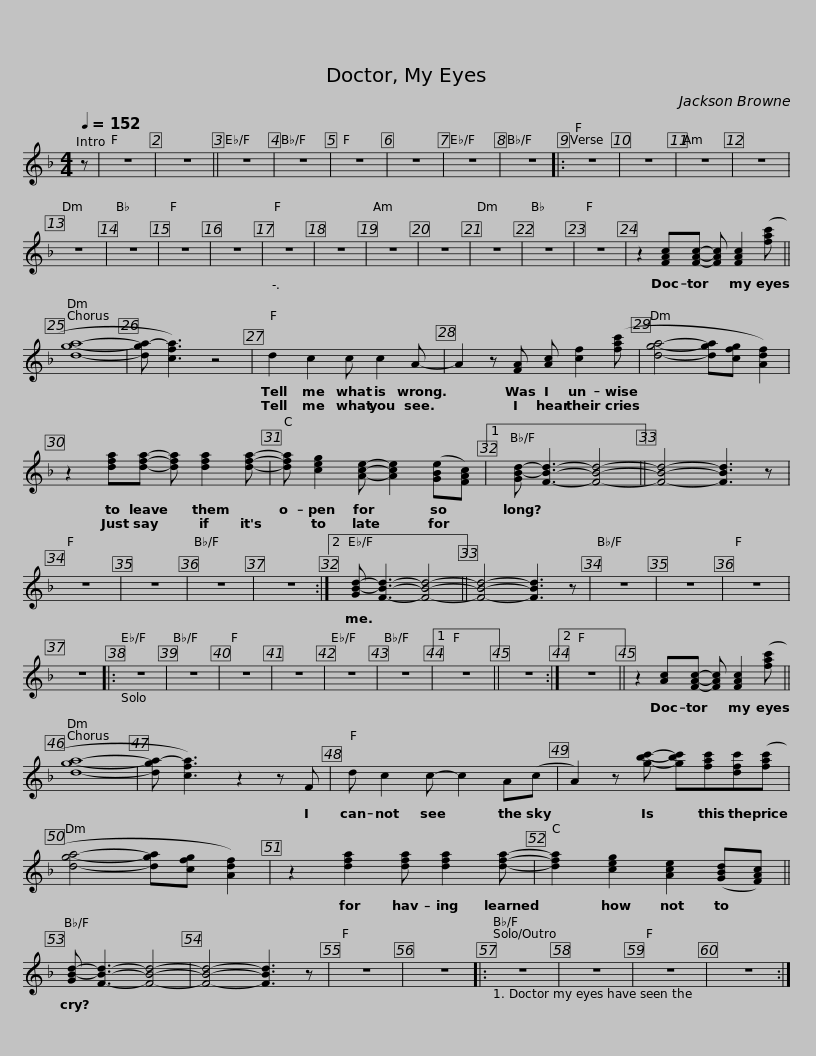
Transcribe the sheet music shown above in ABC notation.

X:1
L:1/8
Q:1/4=152
M:4/4
I:linebreak $
K:F
V:1 treble
V:1
 z | z8 | z8 || z8 | z8 | %5
 z8 | z8 | z8 | z8 |:$ z8 | %10
 z8 | z8 | z8 |$ z8 | z8 | %15
 z8 | z8 |$ z8 | z8 | z8 | %20
 z8 |$ z8 | z8 | z8 | z2 [FAc][FAc]- [FAc] [FAc]2 ([fac'] ||$ %25
 [dga]8- | [dga-] [cfa]3) z4 | d2 c2 c c2 A- | A2 z [FA] [Ac] [cf]2 ([fac'] |$ [dga]4- [dga][cfg] [Adf]2) | %30
 z2 [dfa][dfa]- [dfa] [dfa]2 [dfa]- | [dfa] [ceg]2 [Ace]- [Ace]2 ([GBe][FAc]) |1$ [GB-d-] [FBd]3- [FBd]4- || [FBd]4- [FBd]3 z | z8 | %35
 z8 | z8 | z8 :|2$ [GB-d-] [FBd]3- [FBd]4- || [FBd]4- [FBd]3 z | %40
 z8 | z8 | z8 | z8 |:$ z8 | %45
 z8 | z8 | z8 | z8 | z8 |1 %50
 z8 || z8 :|2$ z8 || z2 [Ac][FAc]- [FAc] [FAc]2 ([fac'] || [dga]8- | %55
 [dga-] [cfa]3) z2 z F |$ d c2 c- c2 A(c | A2) z [gbc']- [gbc'][fac'][dfc']([fac'] | [dga]4- [dga][cfg] [Adf]2) | z2 [dfa]2 [dfa] [dfa]2 [dfa]- |$ %60
 [dfa]2 [ceg]2 [Ace]2 ([GBd][FAc]) || [GB-d-] [FBd]3- [FBd]4- | [FBd]4- [FBd]3 z | z8 | z8 |:$ %65
 z8 | z8 | z8 | z8 :| %69
